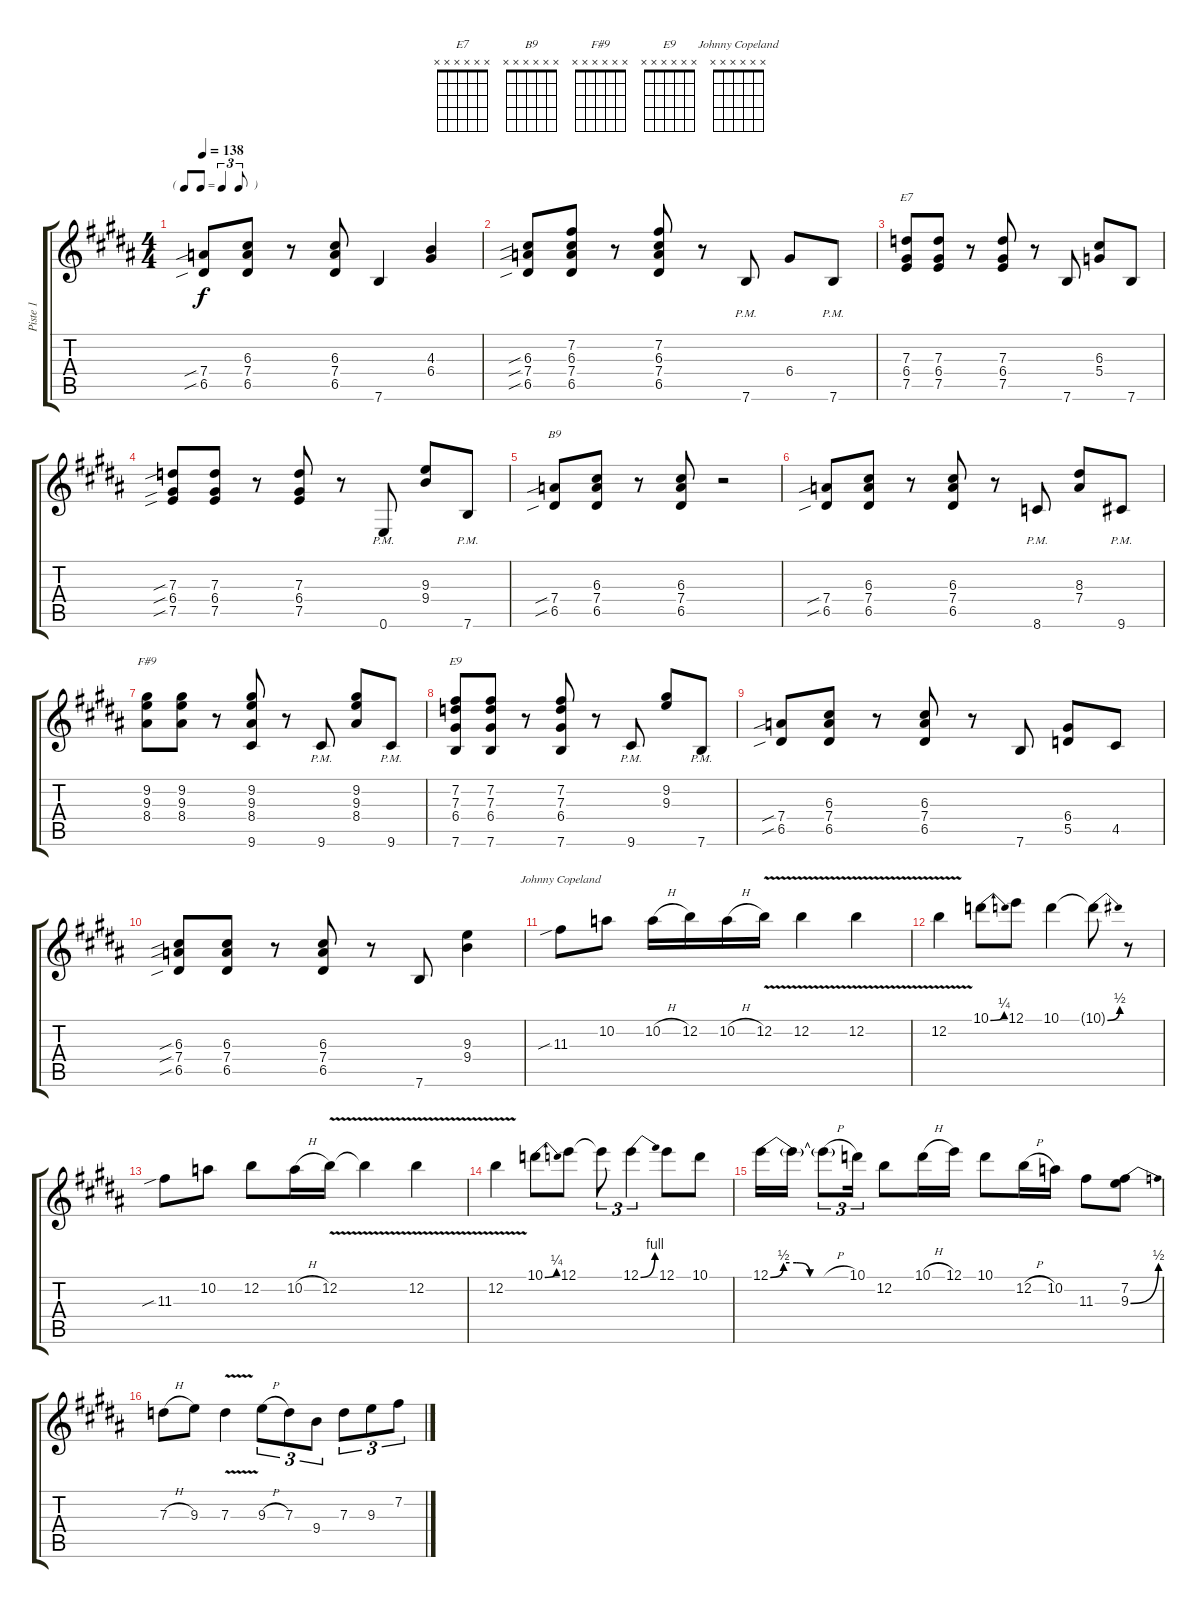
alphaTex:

\track ("Piste 1" "Piste 1") {instrument electricguitarclean}
\staff {score tabs}
\tuning (E4 B3 G3 D3 A2 E2) {hide}
\chord ("E7" x x x x x x)
\chord ("B9" x x x x x x)
\chord ("F#9" x x x x x x)
\chord ("E9" x x x x x x)
\chord ("Johnny Copeland" x x x x x x)
\ts (4 4)
\tf triplet8th
\tempo 138
\clef g2
\ks b
(7.4{sib} 6.5{sib}).8{dy f} (6.3 7.4 6.5).8 r.8 (6.3 7.4 6.5).8 7.6.4 (4.3 6.4).4 |
(6.3{sib} 7.4{sib} 6.5{sib}).8 (7.2 6.3 7.4 6.5).8 r.8 (7.2 6.3 7.4 6.5).8 r.8 7.6{pm}.8 6.4.8 7.6{pm}.8 |
(7.3 6.4 7.5).8{ch "E7"} (7.3 6.4 7.5).8 r.8 (7.3 6.4 7.5).8 r.8 7.6.8 (6.3 5.4).8 7.6.8 |
(7.3{sib} 6.4{sib} 7.5{sib}).8 (7.3 6.4 7.5).8 r.8 (7.3 6.4 7.5).8 r.8 0.6{pm}.8 (9.3 9.4).8 7.6{pm}.8 |
(7.4{sib} 6.5{sib}).8{ch "B9"} (6.3 7.4 6.5).8 r.8 (6.3 7.4 6.5).8 r.2 |
(7.4{sib} 6.5{sib}).8 (6.3 7.4 6.5).8 r.8 (6.3 7.4 6.5).8 r.8 8.6{pm}.8 (8.3 7.4).8 9.6{pm}.8 |
(9.2 9.3 8.4).8{ch "F#9"} (9.2 9.3 8.4).8 r.8 (9.2 9.3 8.4 9.6).8 r.8 9.6{pm}.8 (9.2 9.3 8.4).8 9.6{pm}.8 |
(7.2 7.3 6.4 7.6).8{ch "E9"} (7.2 7.3 6.4 7.6).8 r.8 (7.2 7.3 6.4 7.6).8 r.8 9.6{pm}.8 (9.2 9.3).8 7.6{pm}.8 |
(7.4{sib} 6.5{sib}).8 (6.3 7.4 6.5).8 r.8 (6.3 7.4 6.5).8 r.8 7.6.8 (6.4 5.5).8 4.5.8 |
(6.3{sib} 7.4{sib} 6.5{sib}).8 (6.3 7.4 6.5).8 r.8 (6.3 7.4 6.5).8 r.8 7.6.8 (9.3 9.4).4 |
11.3{sib}.8{ch "Johnny Copeland"} 10.2.8 10.2{h}.16 12.2.16 10.2{h}.16 12.2{v}.16 12.2{v}.4 12.2{v}.4 |
12.2{v}.4 10.1{be (bend 0 0 60 1)}.8 12.1.8 10.1.4 10.1{be (bend 0 0 60 2) t}.8 r.8 |
11.3{sib}.8 10.2.8 12.2.8 10.2{h}.16 12.2{v}.16 12.2{t}.4 12.2{v}.4 |
12.2{v}.4 10.1{be (bend 0 0 60 1)}.8 12.1.8 12.1{t}.8{tu (3 2)} 12.1{be (bend 0 0 60 4)}.4{tu (3 2)} 12.1.8 10.1.8 |
12.1{be (custom 0 0 10 2 20 2 30 0 60 0)}.16 12.1{t}.16 12.1{h t}.8{tu (3 2)} 10.1.16{tu (3 2)} 12.2.8 10.1{h}.16 12.1.16 10.1.8 12.2{h}.16 10.2.16 11.3.8 (7.2 9.3{be (bend 0 0 60 2)}).8 |
7.3{h}.8 9.3.8 7.3{v}.4 9.3{h}.8{tu (3 2)} 7.3.8{tu (3 2)} 9.4.8{tu (3 2)} 7.3.8{tu (3 2)} 9.3.8{tu (3 2)} 7.2.8{tu (3 2)}
